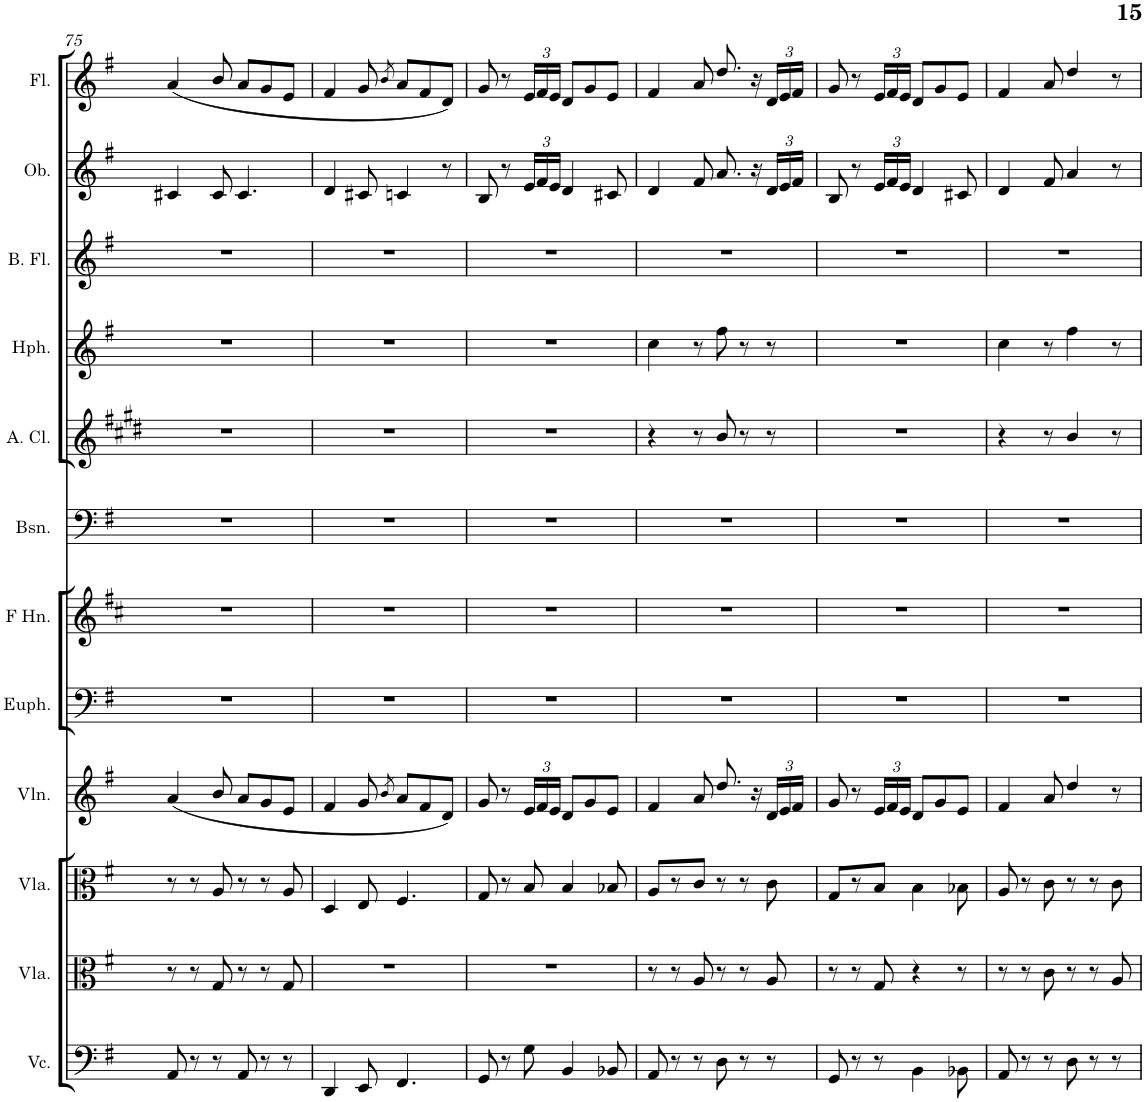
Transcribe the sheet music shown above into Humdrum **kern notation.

**kern	**kern	**kern	**kern	**kern	**kern	**kern	**kern	**kern	**kern	**kern	**kern
*part12	*part11	*part10	*part9	*part8	*part7	*part6	*part5	*part4	*part3	*part2	*part1
*staff12	*staff11	*staff10	*staff9	*staff8	*staff7	*staff6	*staff5	*staff4	*staff3	*staff2	*staff1
*I"Violoncello	*I"Viola	*I"Viola	*I"Violin	*I"Euphonium	*I"Horn in F	*I"Bassoon	*I"Alto Clarinet	*I"Heckelphone	*I"Bass Flute	*I"Oboe	*I"Flute
*I'Vc.	*I'Vla.	*I'Vla.	*I'Vln.	*I'Euph.	*	*I'Bsn.	*I'A. Cl.	*I'Hph.	*I'B. Fl.	*I'Ob.	*I'Fl.
!!LO:PB:g=z
*clefF4	*clefC3	*clefC3	*clefG2	*clefF4	*clefG2	*clefF4	*clefG2	*clefG2	*clefG2	*clefG2	*clefG2
*	*	*	*	*	*Trd4c7	*	*Trd5c9	*Trd7c12	*Trd7c12	*	*
*k[f#]	*k[f#]	*k[f#]	*k[f#]	*k[f#]	*k[f#c#]	*k[f#]	*k[f#c#g#d#]	*k[f#]	*k[f#]	*k[f#]	*k[f#]
*M6/8	*M6/8	*M6/8	*M6/8	*M6/8	*M6/8	*M6/8	*M6/8	*M6/8	*M6/8	*M6/8	*M6/8
=75	=75	=75	=75	=75	=75	=75	=75	=75	=75	=75	=75
8AA/	8r	8r	(4a/	2.r	2.r	2.r	2.r	2.r	2.r	4c#X/	(4a/
8r	8r	8r	.	.	.	.	.	.	.	.	.
8r	8G/	8A/	8b/	.	.	.	.	.	.	8c#/	8b/
8AA/	8r	8r	8a/L	.	.	.	.	.	.	4.c#/	8a/L
8r	8r	8r	8g/	.	.	.	.	.	.	.	8g/
8r	8G/	8A/	8e/J	.	.	.	.	.	.	.	8e/J
=76	=76	=76	=76	=76	=76	=76	=76	=76	=76	=76	=76
4DD/	2.r	4D/	4f#/	2.r	2.r	2.r	2.r	2.r	2.r	4d/	4f#/
8EE/	.	8E/	8g/	.	.	.	.	.	.	8c#X/	8g/
.	.	.	8qb/	.	.	.	.	.	.	.	8qb/
4.FF#/	.	4.F#/	8a/L	.	.	.	.	.	.	4cn/	8a/L
.	.	.	8f#/	.	.	.	.	.	.	.	8f#/
.	.	.	8d/J)	.	.	.	.	.	.	8r	8d/J)
=77	=77	=77	=77	=77	=77	=77	=77	=77	=77	=77	=77
8GG/	2.r	8G/	8g/	2.r	2.r	2.r	2.r	2.r	2.r	8B/	8g/
8r	.	8r	8r	.	.	.	.	.	.	8r	8r
*	*	*	*Xbrackettup	*	*	*	*	*	*	*Xbrackettup	*Xbrackettup
8G\	.	8B/	24e/LL	.	.	.	.	.	.	24e/LL	24e/LL
.	.	.	24f#/	.	.	.	.	.	.	24f#/	24f#/
.	.	.	24e/JJ	.	.	.	.	.	.	24e/JJ	24e/JJ
4BB/	.	4B/	8d/L	.	.	.	.	.	.	4d/	8d/L
.	.	.	8g/	.	.	.	.	.	.	.	8g/
8BB-X/	.	8B-X/	8e/J	.	.	.	.	.	.	8c#X/	8e/J
=78	=78	=78	=78	=78	=78	=78	=78	=78	=78	=78	=78
8AA/	8r	8A/L	4f#/	2.r	2.r	2.r	4r	4cc\	2.r	4d/	4f#/
8r	8r	8r	.	.	.	.	.	.	.	.	.
8r	8A/	8c/J	8a/	.	.	.	8r	8r	.	8f#/	8a/
8D\	8r	8r	8.dd/	.	.	.	8b/	8ff#\	.	8.a/	8.dd/
8r	8r	8r	.	.	.	.	8r	8r	.	.	.
.	.	.	16r	.	.	.	.	.	.	16r	16r
8r	8A/	8c\	24d/LL	.	.	.	8r	8r	.	24d/LL	24d/LL
.	.	.	24e/	.	.	.	.	.	.	24e/	24e/
.	.	.	24f#/JJ	.	.	.	.	.	.	24f#/JJ	24f#/JJ
=79	=79	=79	=79	=79	=79	=79	=79	=79	=79	=79	=79
8GG/	8r	8G/L	8g/	2.r	2.r	2.r	2.r	2.r	2.r	8B/	8g/
8r	8r	8r	8r	.	.	.	.	.	.	8r	8r
8r	8G/	8B/J	24e/LL	.	.	.	.	.	.	24e/LL	24e/LL
.	.	.	24f#/	.	.	.	.	.	.	24f#/	24f#/
.	.	.	24e/JJ	.	.	.	.	.	.	24e/JJ	24e/JJ
4BB\	4r	4B\	8d/L	.	.	.	.	.	.	4d/	8d/L
.	.	.	8g/	.	.	.	.	.	.	.	8g/
8BB-X\	8r	8B-X\	8e/J	.	.	.	.	.	.	8c#X/	8e/J
=80	=80	=80	=80	=80	=80	=80	=80	=80	=80	=80	=80
8AA/	8r	8A/	4f#/	2.r	2.r	2.r	4r	4cc\	2.r	4d/	4f#/
8r	8r	8r	.	.	.	.	.	.	.	.	.
8r	8c\	8c\	8a/	.	.	.	8r	8r	.	8f#/	8a/
8D\	8r	8r	4dd/	.	.	.	4b/	4ff#\	.	4a/	4dd/
8r	8r	8r	.	.	.	.	.	.	.	.	.
8r	8A/	8c\	8r	.	.	.	8r	8r	.	8r	8r
=	=	=	=	=	=	=	=	=	=	=	=
*-	*-	*-	*-	*-	*-	*-	*-	*-	*-	*-	*-
